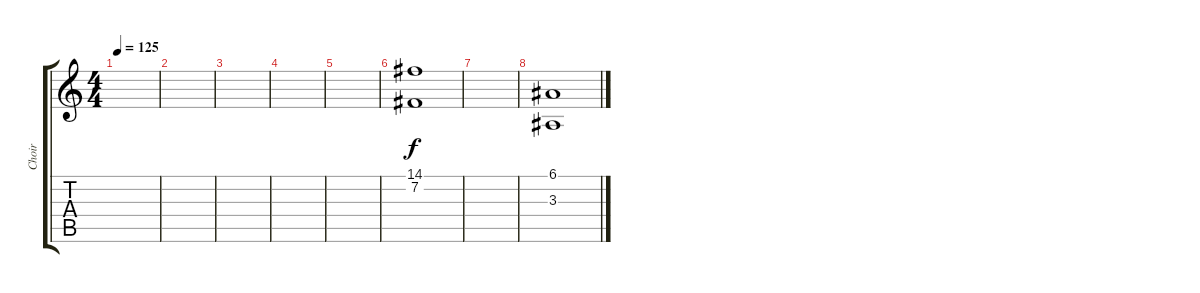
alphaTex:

\track ("Choir" "Choir") {instrument choiraahs}
\staff {score tabs}
\tuning (E4 B3 G3 D3 A2 E2) {hide}
\ts (4 4)
\tempo 125
\clef g2
\ks c
|
|
|
|
|
(14.1 7.2).1 |
|
(6.1 3.3).1
